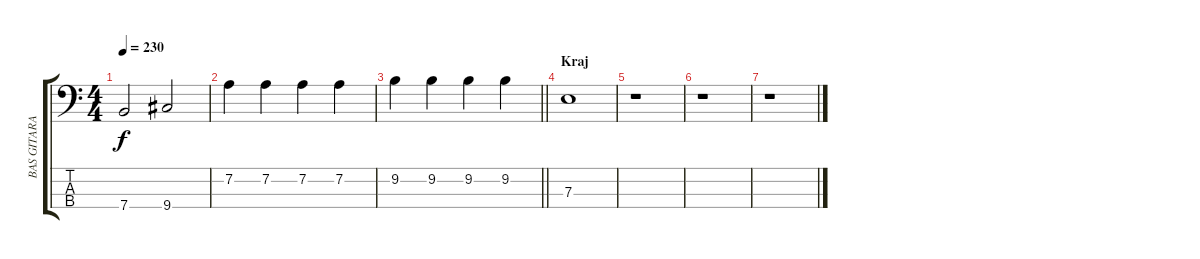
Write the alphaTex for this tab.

\track ("BAS GITARA" "BAS GITARA") {instrument electricbasspick}
\staff {score tabs}
\tuning (G2 D2 A1 E1) {hide}
\ts (4 4)
\tempo 230
\clef f4
\ks c
7.4.2{dy f} 9.4.2 |
7.2.4 7.2.4 7.2.4 7.2.4 |
\barLineRight lightlight
9.2.4 9.2.4 9.2.4 9.2.4 |
\section ("" "Kraj")
7.3.1 |
r.1 |
r.1 |
r.1
